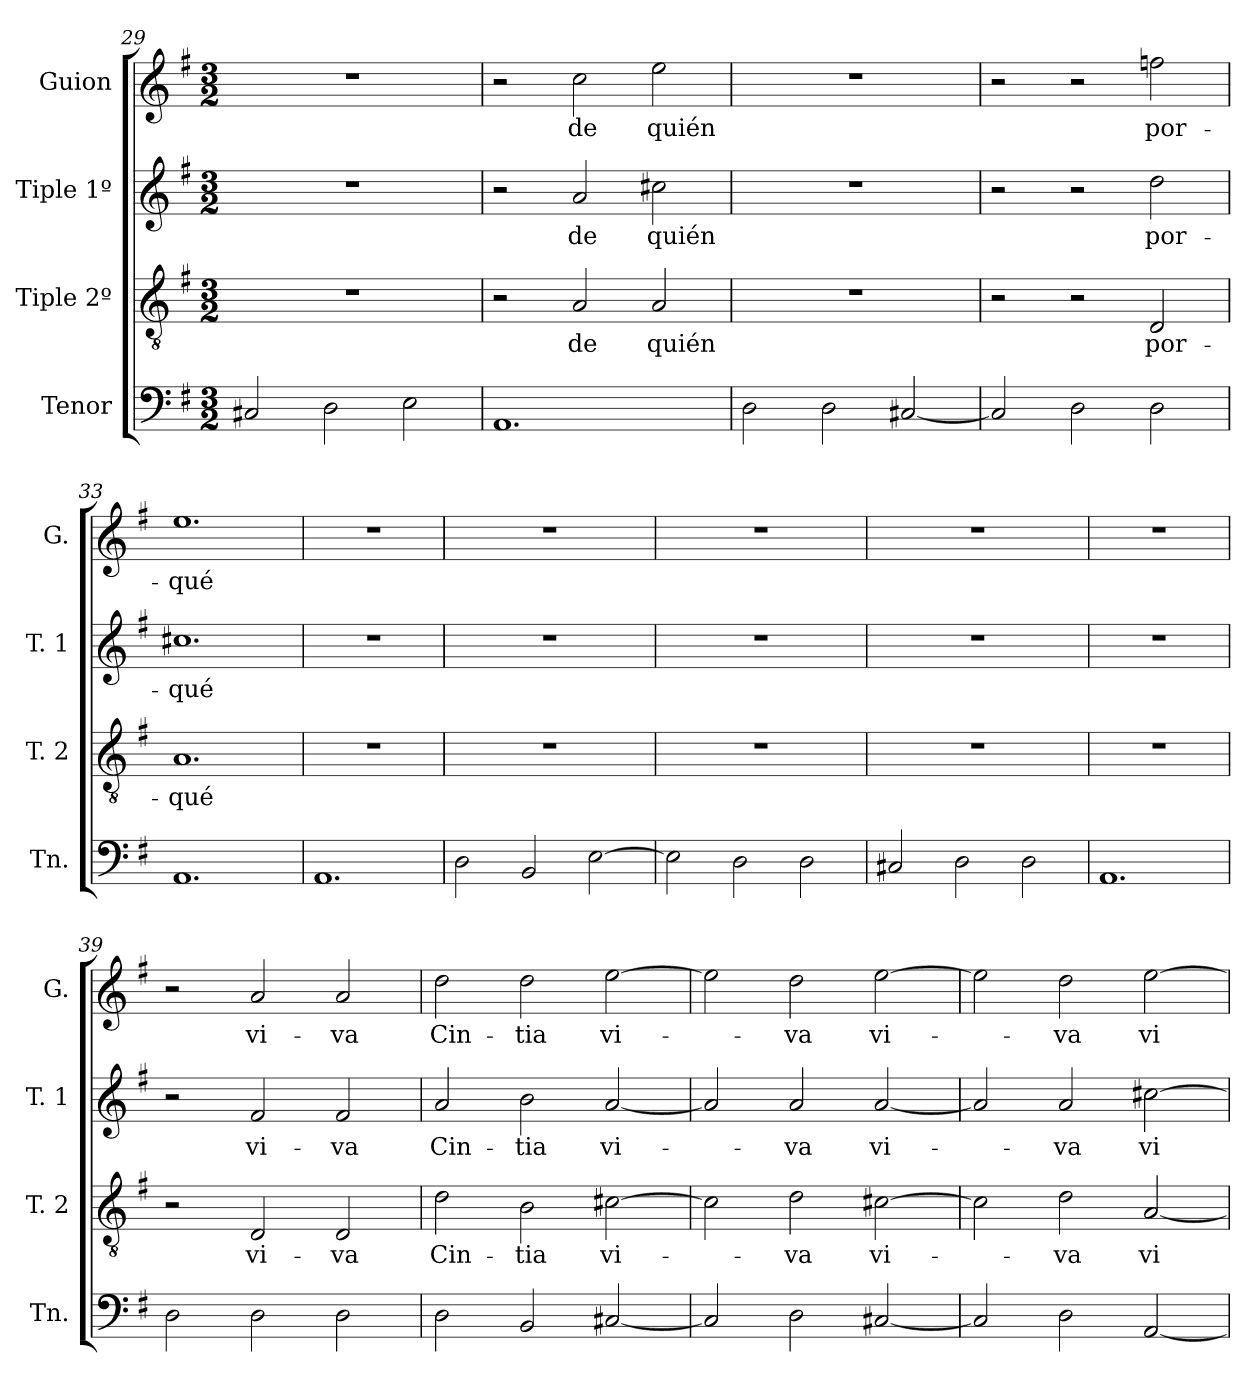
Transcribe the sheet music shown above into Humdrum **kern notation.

**kern	**kern	**text	**kern	**text	**kern	**text
*part4	*part3	*part3	*part2	*part2	*part1	*part1
*staff4	*staff3	*staff3	*staff2	*staff2	*staff1	*staff1
*I"Tenor	*I"Tiple 2º	*	*I"Tiple 1º	*	*I"Guion	*
*I'Tn.	*I'T. 2	*	*I'T. 1	*	*I'G.	*
*clefF4	*clefGv2	*	*clefG2	*	*clefG2	*
*k[f#]	*k[f#]	*	*k[f#]	*	*k[f#]	*
*M3/2	*M3/2	*	*M3/2	*	*M3/2	*
=29	=29	=29	=29	=29	=29	=29
2C#X	1.r	.	1.r	.	1.r	.
2D	.	.	.	.	.	.
2E	.	.	.	.	.	.
=30	=30	=30	=30	=30	=30	=30
1.AA	2r	.	2r	.	2r	.
.	2A	de	2a	de	2cc	de
.	2A	quién	2cc#X	quién	2ee	quién
=31	=31	=31	=31	=31	=31	=31
2D	1.r	.	1.r	.	1.r	.
2D	.	.	.	.	.	.
[2C#X	.	.	.	.	.	.
=32	=32	=32	=32	=32	=32	=32
2C#]	2r	.	2r	.	2r	.
2D	2r	.	2r	.	2r	.
2D	2D	por-	2dd	por-	2ffn	por-
=33	=33	=33	=33	=33	=33	=33
1.AA	1.A	-qué	1.cc#X	-qué	1.ee	-qué
=34	=34	=34	=34	=34	=34	=34
1.AA	1.r	.	1.r	.	1.r	.
=35	=35	=35	=35	=35	=35	=35
2D	1.r	.	1.r	.	1.r	.
2BB	.	.	.	.	.	.
[2E	.	.	.	.	.	.
=36	=36	=36	=36	=36	=36	=36
2E]	1.r	.	1.r	.	1.r	.
2D	.	.	.	.	.	.
2D	.	.	.	.	.	.
=37	=37	=37	=37	=37	=37	=37
2C#X	1.r	.	1.r	.	1.r	.
2D	.	.	.	.	.	.
2D	.	.	.	.	.	.
=38	=38	=38	=38	=38	=38	=38
1.AA	1.r	.	1.r	.	1.r	.
=39	=39	=39	=39	=39	=39	=39
2D	2r	.	2r	.	2r	.
2D	2D	vi-	2f#	vi-	2a	vi-
2D	2D	-va	2f#	-va	2a	-va
=40	=40	=40	=40	=40	=40	=40
2D	2d	Cin-	2a	Cin-	2dd	Cin-
2BB	2B	-tia	2b	-tia	2dd	-tia
[2C#X	[2c#X	vi-	[2a	vi-	[2ee	vi-
=41	=41	=41	=41	=41	=41	=41
2C#]	2c#]	.	2a]	.	2ee]	.
2D	2d	-va	2a	-va	2dd	-va
[2C#X	[2c#X	vi-	[2a	vi-	[2ee	vi-
=42	=42	=42	=42	=42	=42	=42
2C#]	2c#]	.	2a]	.	2ee]	.
2D	2d	-va	2a	-va	2dd	-va
[2AA	[2A	vi-	[2cc#X	vi-	[2ee	vi-
=	=	=	=	=	=	=
*-	*-	*-	*-	*-	*-	*-
